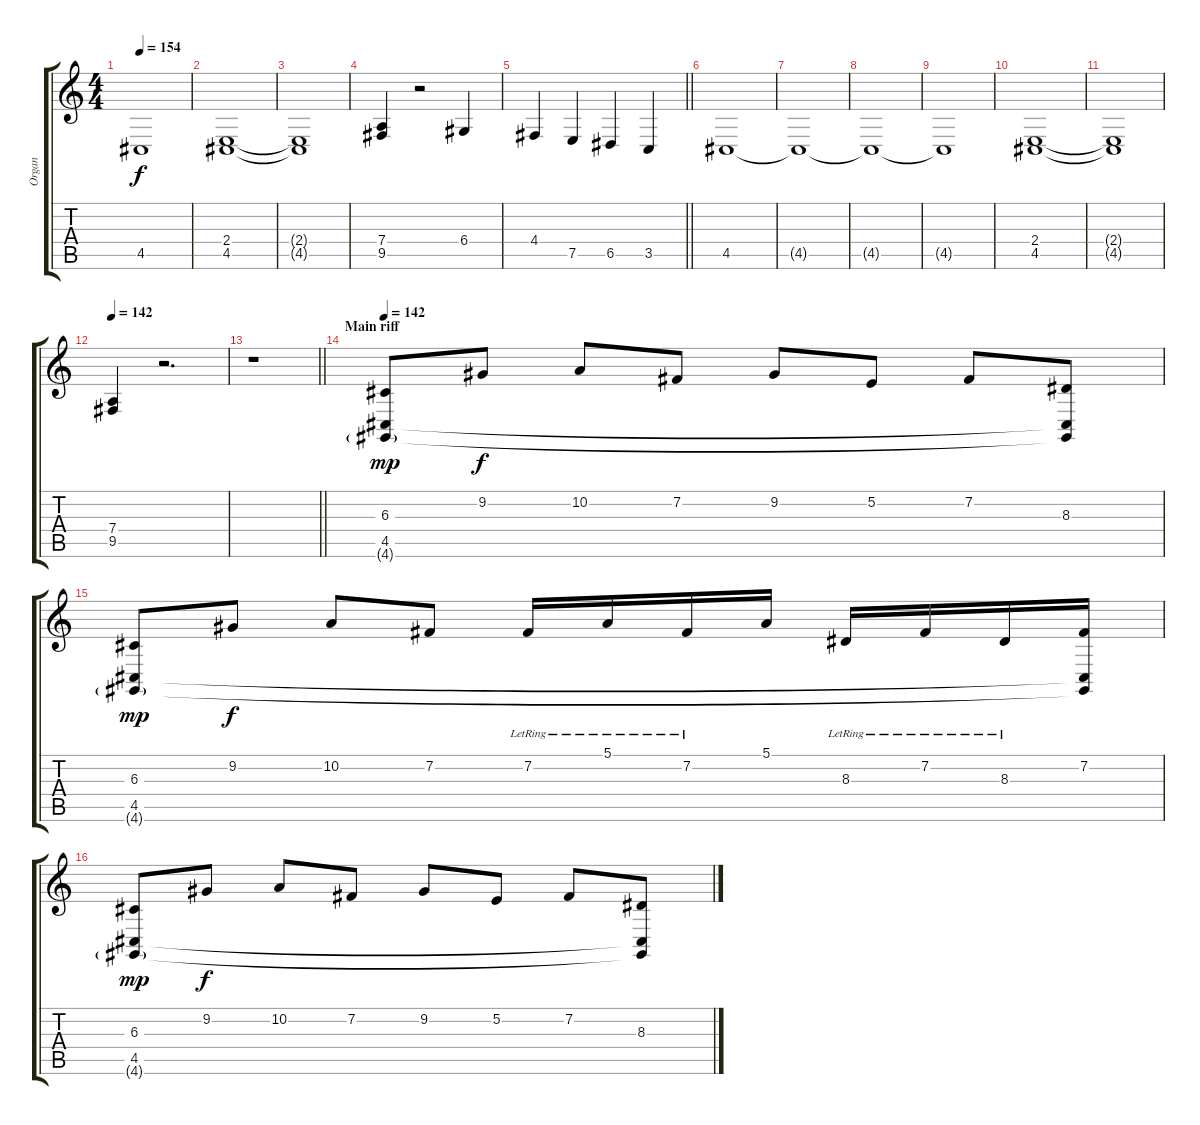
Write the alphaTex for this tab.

\track ("Organ" "Organ") {instrument churchorgan}
\staff {score tabs}
\tuning (E4 B3 G3 D3 A2 E2) {hide}
\ts (4 4)
\tempo 154
\clef g2
\ks c
4.5{t}.1{dy f} |
(2.4 4.5).1 |
(2.4{t} 4.5{t}).1 |
(7.4 9.5).4 r.2 6.4.4 |
\barLineRight lightlight
4.4.4 7.5.4 6.5.4 3.5.4 |
\section ("" "")
4.5.1 |
4.5{t}.1 |
4.5{t}.1 |
4.5{t}.1 |
(2.4 4.5).1 |
(2.4{t} 4.5{t}).1 |
\tempo 142
(7.4 9.5).4 r.2{d} |
\barLineRight lightlight
r.1 |
\section ("" "Main riff")
\tempo 142
(6.3 4.5 4.6{g}).8{dy mp} 9.2.8{dy f} 10.2.8 7.2.8 9.2.8 5.2.8 7.2.8 (8.3 4.5{t} 4.6{t}).8 |
(6.3 4.5 4.6{g}).8{dy mp} 9.2.8{dy f} 10.2.8 7.2.8 7.2{lr}.16 5.1{lr}.16 7.2{lr}.16 5.1.16 8.3{lr}.16 7.2{lr}.16 8.3{lr}.16 (7.2 4.5{t} 4.6{t}).16 |
(6.3 4.5 4.6{g}).8{dy mp} 9.2.8{dy f} 10.2.8 7.2.8 9.2.8 5.2.8 7.2.8 (8.3 4.5{t} 4.6{t}).8
